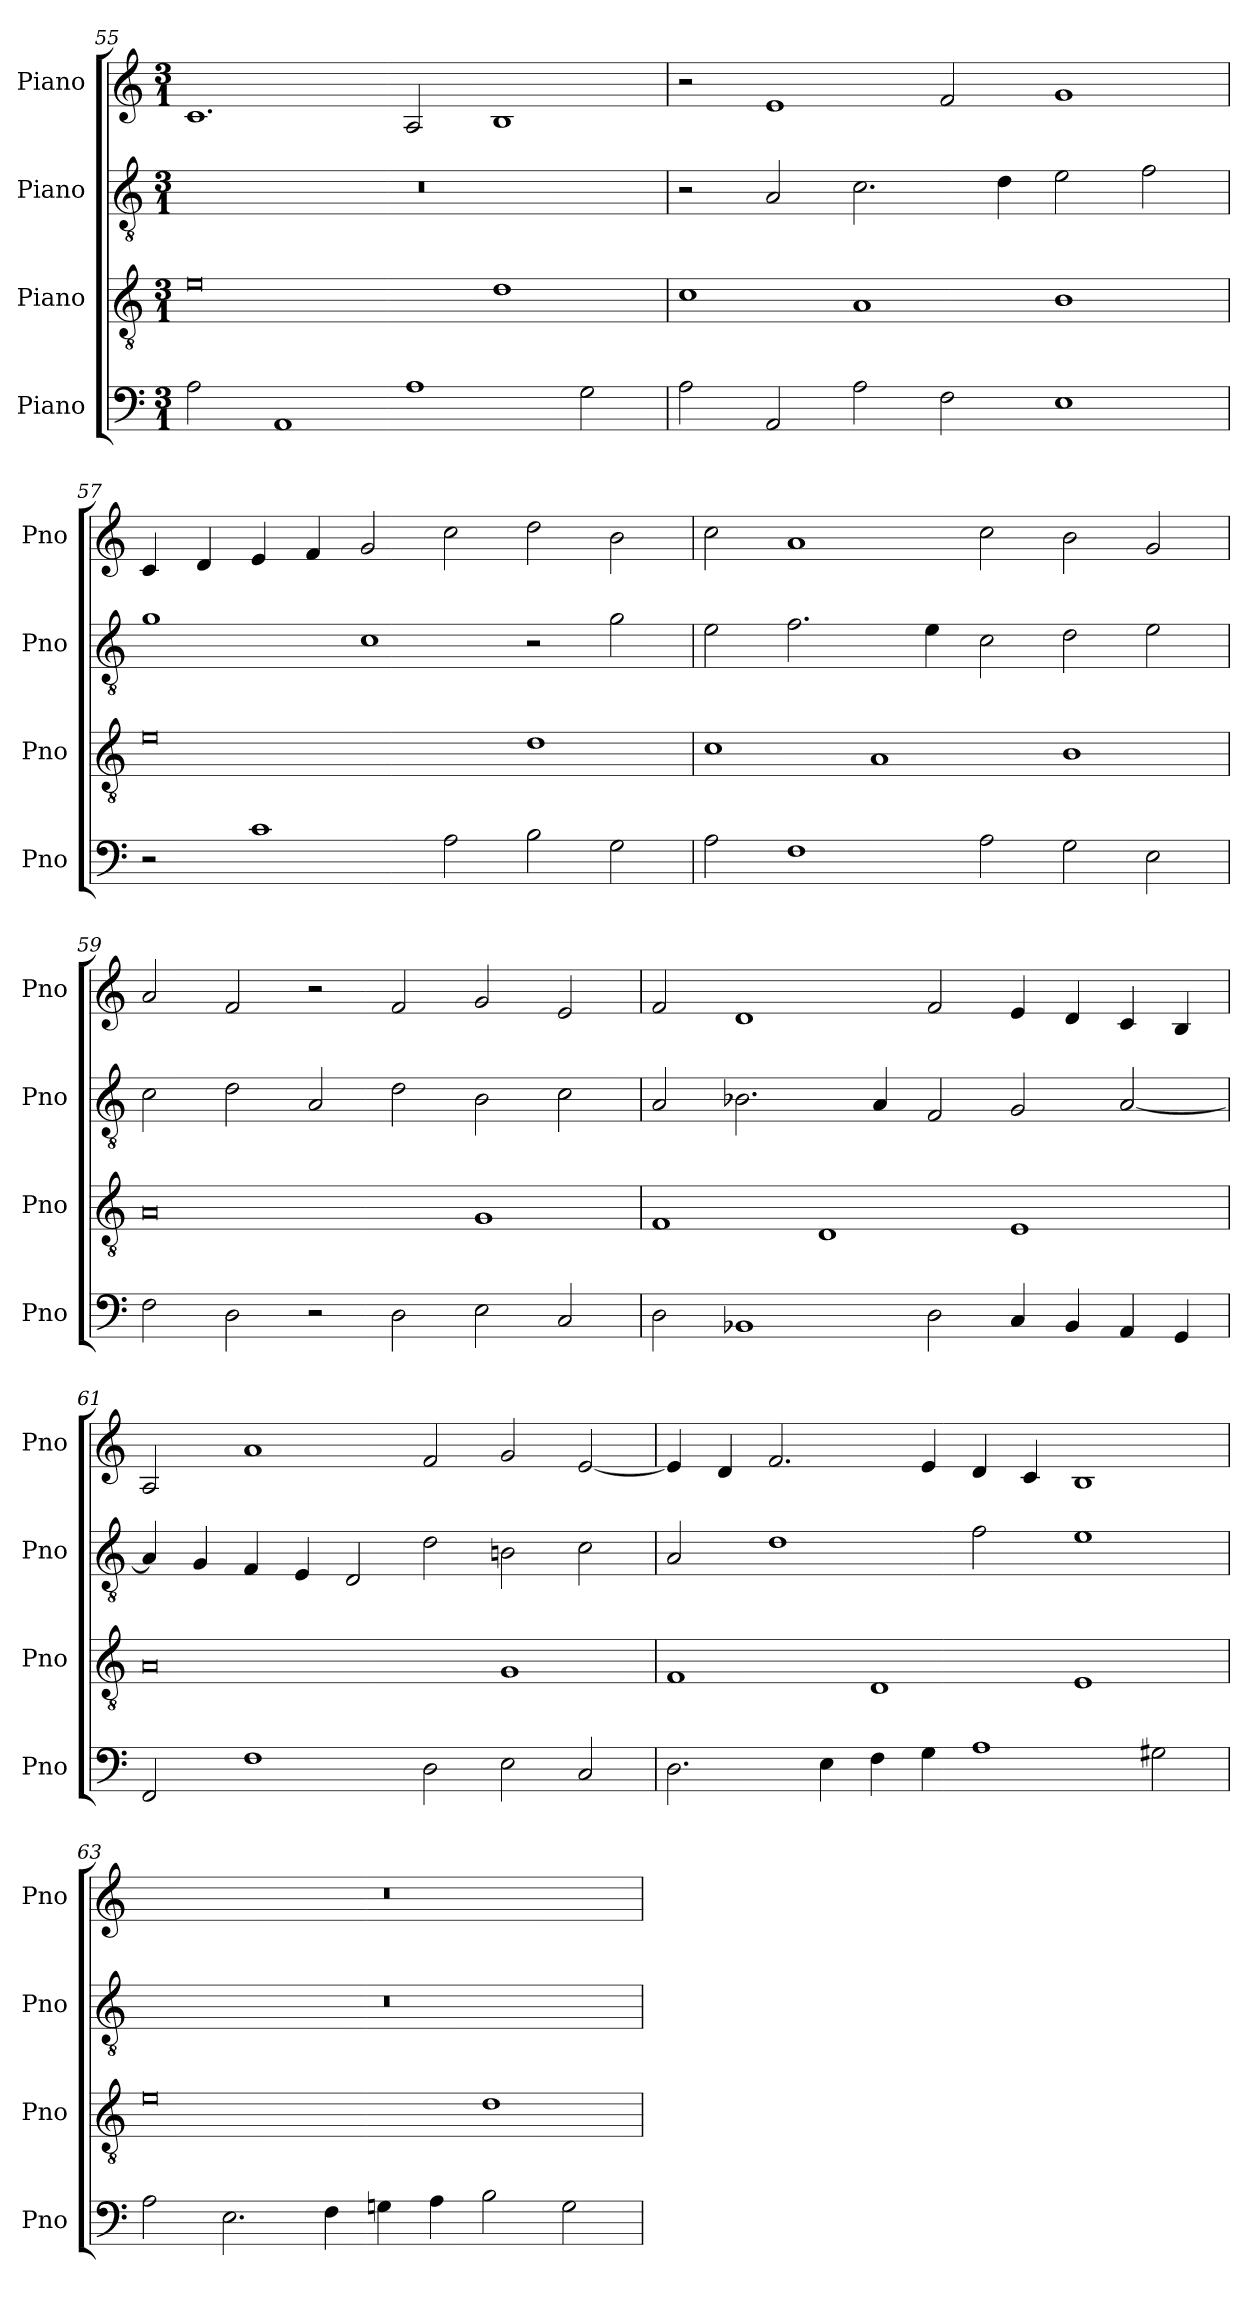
**kern	**kern	**kern	**kern
*part4	*part3	*part2	*part1
*staff4	*staff3	*staff2	*staff1
*I"Piano	*I"Piano	*I"Piano	*I"Piano
*I'Pno	*I'Pno	*I'Pno	*I'Pno
!!LO:LB:g=z
*clefF4	*clefGv2	*clefGv2	*clefG2
*k[]	*k[]	*k[]	*k[]
*M3/1	*M3/1	*M3/1	*M3/1
=55	=55	=55	=55
2A\	0e	0.r	1.c
1AA	.	.	.
1A	.	.	2A/
.	1d	.	1B
2G\	.	.	.
=56	=56	=56	=56
2A\	1c	2r	2r
2AA/	.	2A/	1e
2A\	1A	2.c\	.
2F\	.	.	2f/
.	.	4d\	.
1E	1B	2e\	1g
.	.	2f\	.
!!LO:LB:g=z
=57	=57	=57	=57
2r	0e	1g	4c/
.	.	.	4d/
1c	.	.	4e/
.	.	.	4f/
.	.	1c	2g/
2A\	.	.	2cc\
2B\	1d	2r	2dd\
2G\	.	2g\	2b\
=58	=58	=58	=58
2A\	1c	2e\	2cc\
1F	.	2.f\	1a
.	1A	.	.
.	.	4e\	.
2A\	.	2c\	2cc\
2G\	1B	2d\	2b\
2E\	.	2e\	2g/
!!LO:PB:g=z
=59	=59	=59	=59
2F\	0A	2c\	2a/
2D\	.	2d\	2f/
2r	.	2A/	2r
2D\	.	2d\	2f/
2E\	1G	2B\	2g/
2C/	.	2c\	2e/
=60	=60	=60	=60
2D\	1F	2A/	2f/
1BB-X	.	2.B-X\	1d
.	1D	.	.
.	.	4A/	.
2D\	.	2F/	2f/
4C/	1E	2G/	4e/
4BB-/	.	.	4d/
4AA/	.	[2A/	4c/
4GG/	.	.	4B/
!!LO:LB:g=z
=61	=61	=61	=61
2FF/	0A	4A/]	2A/
.	.	4G/	.
1F	.	4F/	1a
.	.	4E/	.
.	.	2D/	.
2D\	.	2d\	2f/
2E\	1G	2Bn\	2g/
2C/	.	2c\	[2e/
=62	=62	=62	=62
2.D\	1F	2A/	4e/]
.	.	.	4d/
.	.	1d	2.f/
4E\	.	.	.
4F\	1D	.	.
4G\	.	.	4e/
1A	.	2f\	4d/
.	.	.	4c/
.	1E	1e	1B
2G#X\	.	.	.
!!LO:LB:g=z
=63	=63	=63	=63
2A\	0e	0.r	0.r
2.E\	.	.	.
4F\	.	.	.
4Gn\	.	.	.
4A\	.	.	.
2B\	1d	.	.
2G\	.	.	.
=	=	=	=
*-	*-	*-	*-
